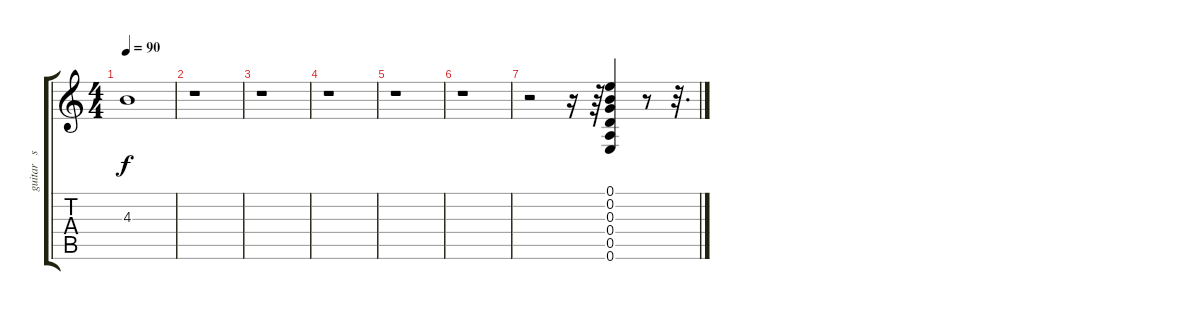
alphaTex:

\track ("guitar   solo    two" "guitar   s") {instrument overdrivenguitar}
\staff {score tabs}
\tuning (E4 B3 G3 D3 A2 E2) {hide}
\ts (4 4)
\tempo 90
\clef g2
\ks c
4.3{t}.1{dy f} |
r.1 |
r.1 |
r.1 |
r.1 |
r.1 |
r.2 r.16 r.64 (0.1 0.2 0.3 0.4 0.5 0.6).4{volume 16 instrument gunshot} r.8 r.32{d}
